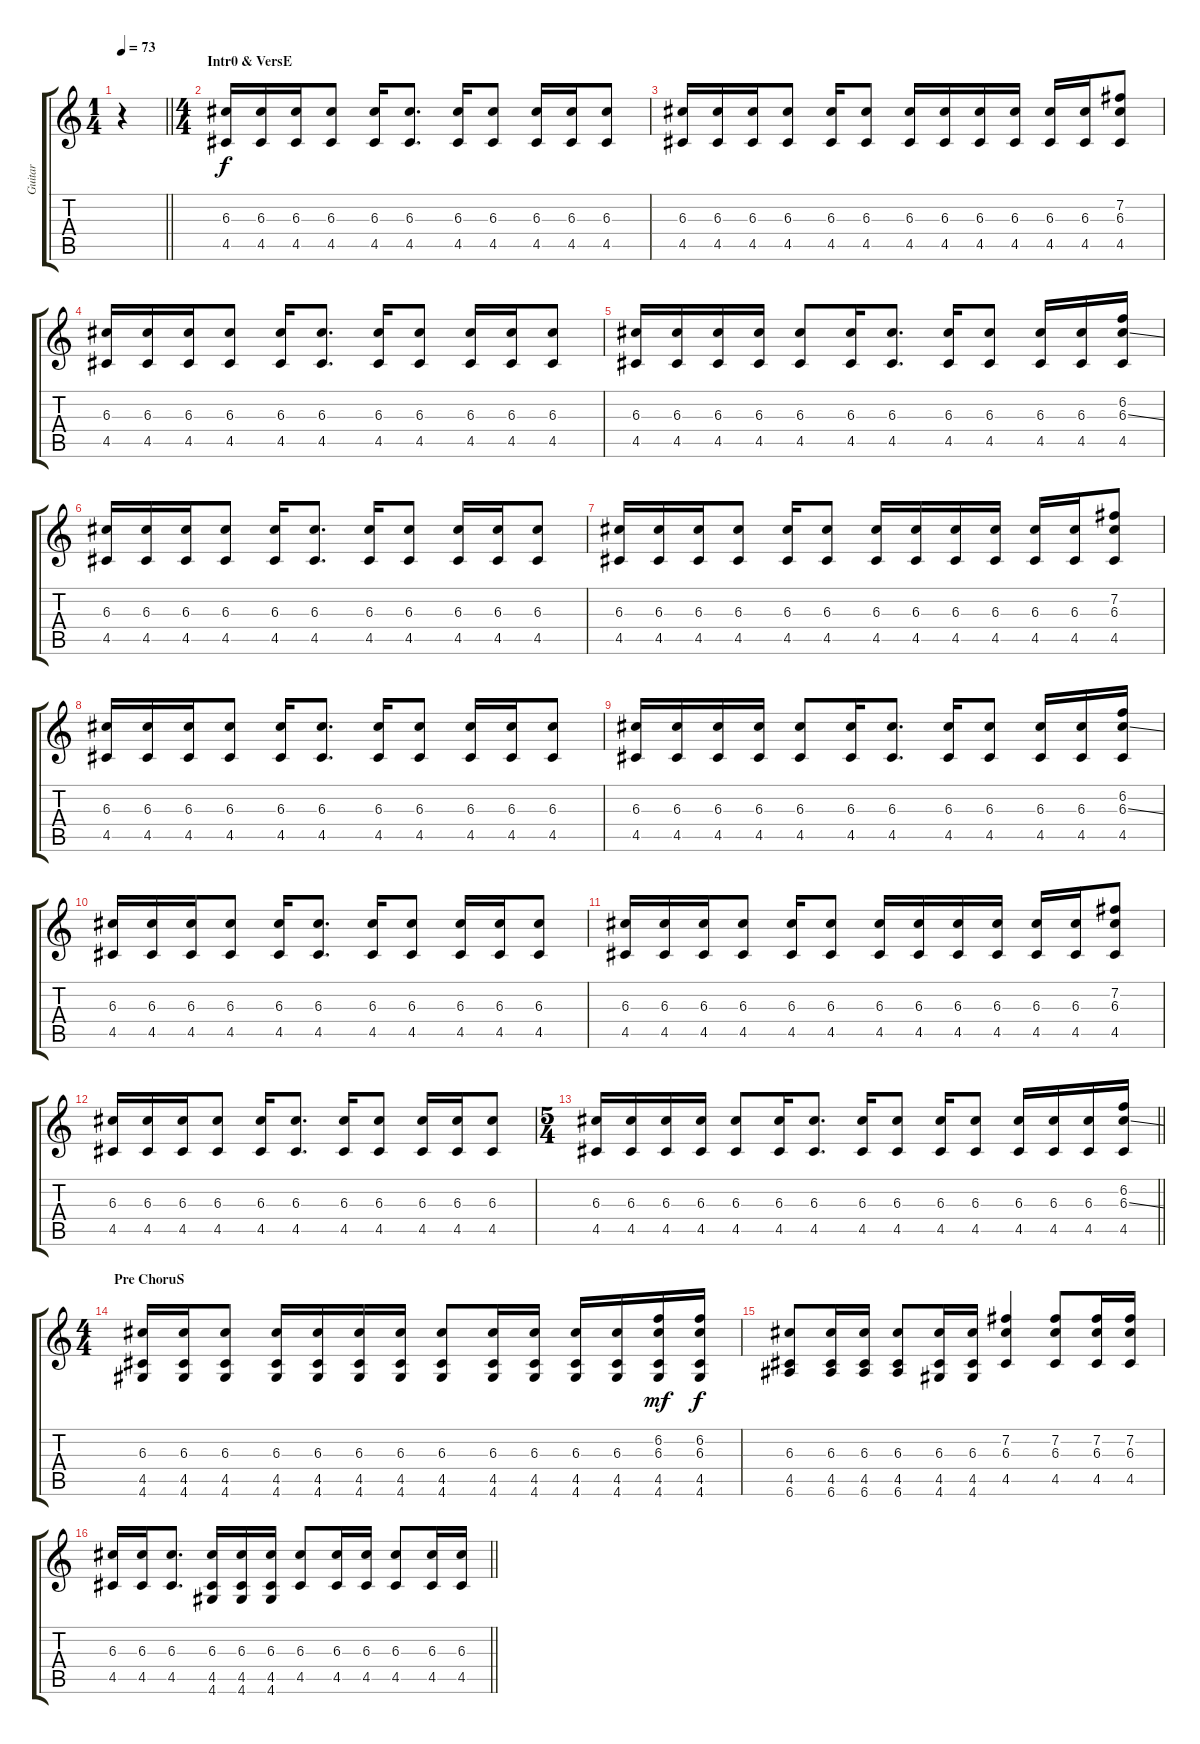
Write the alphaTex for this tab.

\track ("Guitar" "Guitar") {instrument acousticguitarsteel}
\staff {score tabs}
\tuning (E4 B3 G3 D3 A2 E2) {hide}
\ts (1 4)
\tempo 73
\clef g2
\barLineRight lightlight
\ks c
r.4{dy f instrument acousticguitarsteel} |
\ts (4 4)
\section ("" "Intr0 & VersE")
(6.3 4.5).16 (6.3 4.5).16 (6.3 4.5).16 (6.3 4.5).8 (6.3 4.5).16 (6.3 4.5).8{d} (6.3 4.5).16 (6.3 4.5).8 (6.3 4.5).16 (6.3 4.5).16 (6.3 4.5).8 |
(6.3 4.5).16 (6.3 4.5).16 (6.3 4.5).16 (6.3 4.5).8 (6.3 4.5).16 (6.3 4.5).8 (6.3 4.5).16 (6.3 4.5).16 (6.3 4.5).16 (6.3 4.5).16 (6.3 4.5).16 (6.3 4.5).16 (7.2 6.3 4.5).8 |
(6.3 4.5).16 (6.3 4.5).16 (6.3 4.5).16 (6.3 4.5).8 (6.3 4.5).16 (6.3 4.5).8{d} (6.3 4.5).16 (6.3 4.5).8 (6.3 4.5).16 (6.3 4.5).16 (6.3 4.5).8 |
(6.3 4.5).16 (6.3 4.5).16 (6.3 4.5).16 (6.3 4.5).16 (6.3 4.5).8 (6.3 4.5).16 (6.3 4.5).8{d} (6.3 4.5).16 (6.3 4.5).8 (6.3 4.5).16 (6.3 4.5).16 (6.2 6.3{ss} 4.5).16 |
(6.3 4.5).16 (6.3 4.5).16 (6.3 4.5).16 (6.3 4.5).8 (6.3 4.5).16 (6.3 4.5).8{d} (6.3 4.5).16 (6.3 4.5).8 (6.3 4.5).16 (6.3 4.5).16 (6.3 4.5).8 |
(6.3 4.5).16 (6.3 4.5).16 (6.3 4.5).16 (6.3 4.5).8 (6.3 4.5).16 (6.3 4.5).8 (6.3 4.5).16 (6.3 4.5).16 (6.3 4.5).16 (6.3 4.5).16 (6.3 4.5).16 (6.3 4.5).16 (7.2 6.3 4.5).8 |
(6.3 4.5).16 (6.3 4.5).16 (6.3 4.5).16 (6.3 4.5).8 (6.3 4.5).16 (6.3 4.5).8{d} (6.3 4.5).16 (6.3 4.5).8 (6.3 4.5).16 (6.3 4.5).16 (6.3 4.5).8 |
(6.3 4.5).16 (6.3 4.5).16 (6.3 4.5).16 (6.3 4.5).16 (6.3 4.5).8 (6.3 4.5).16 (6.3 4.5).8{d} (6.3 4.5).16 (6.3 4.5).8 (6.3 4.5).16 (6.3 4.5).16 (6.2 6.3{ss} 4.5).16 |
(6.3 4.5).16 (6.3 4.5).16 (6.3 4.5).16 (6.3 4.5).8 (6.3 4.5).16 (6.3 4.5).8{d} (6.3 4.5).16 (6.3 4.5).8 (6.3 4.5).16 (6.3 4.5).16 (6.3 4.5).8 |
(6.3 4.5).16 (6.3 4.5).16 (6.3 4.5).16 (6.3 4.5).8 (6.3 4.5).16 (6.3 4.5).8 (6.3 4.5).16 (6.3 4.5).16 (6.3 4.5).16 (6.3 4.5).16 (6.3 4.5).16 (6.3 4.5).16 (7.2 6.3 4.5).8 |
(6.3 4.5).16 (6.3 4.5).16 (6.3 4.5).16 (6.3 4.5).8 (6.3 4.5).16 (6.3 4.5).8{d} (6.3 4.5).16 (6.3 4.5).8 (6.3 4.5).16 (6.3 4.5).16 (6.3 4.5).8 |
\ts (5 4)
\barLineRight lightlight
(6.3 4.5).16 (6.3 4.5).16 (6.3 4.5).16 (6.3 4.5).16 (6.3 4.5).8 (6.3 4.5).16 (6.3 4.5).8{d} (6.3 4.5).16 (6.3 4.5).8 (6.3 4.5).16 (6.3 4.5).8 (6.3 4.5).16 (6.3 4.5).16 (6.3 4.5).16 (6.2 6.3{ss} 4.5).16 |
\ts (4 4)
\section ("" "Pre ChoruS")
(6.3 4.5 4.6).16 (6.3 4.5 4.6).16 (6.3 4.5 4.6).8 (6.3 4.5 4.6).16 (6.3 4.5 4.6).16 (6.3 4.5 4.6).16 (6.3 4.5 4.6).16 (6.3 4.5 4.6).8 (6.3 4.5 4.6).16 (6.3 4.5 4.6).16 (6.3 4.5 4.6).16 (6.3 4.5 4.6).16 (6.2 6.3 4.5 4.6).16{dy mf} (6.2 6.3 4.5 4.6).16{dy f} |
(6.3 4.5 6.6).8 (6.3 4.5 6.6).16 (6.3 4.5 6.6).16 (6.3 4.5 6.6).8 (6.3 4.5 4.6).16 (6.3 4.5 4.6).16 (7.2 6.3 4.5).4 (7.2 6.3 4.5).8 (7.2 6.3 4.5).16 (7.2 6.3 4.5).16 |
\barLineRight lightlight
(6.3 4.5).16 (6.3 4.5).16 (6.3 4.5).8{d} (6.3 4.5 4.6).16 (6.3 4.5 4.6).16 (6.3 4.5 4.6).16 (6.3 4.5).8 (6.3 4.5).16 (6.3 4.5).16 (6.3 4.5).8 (6.3 4.5).16 (6.3 4.5).16
